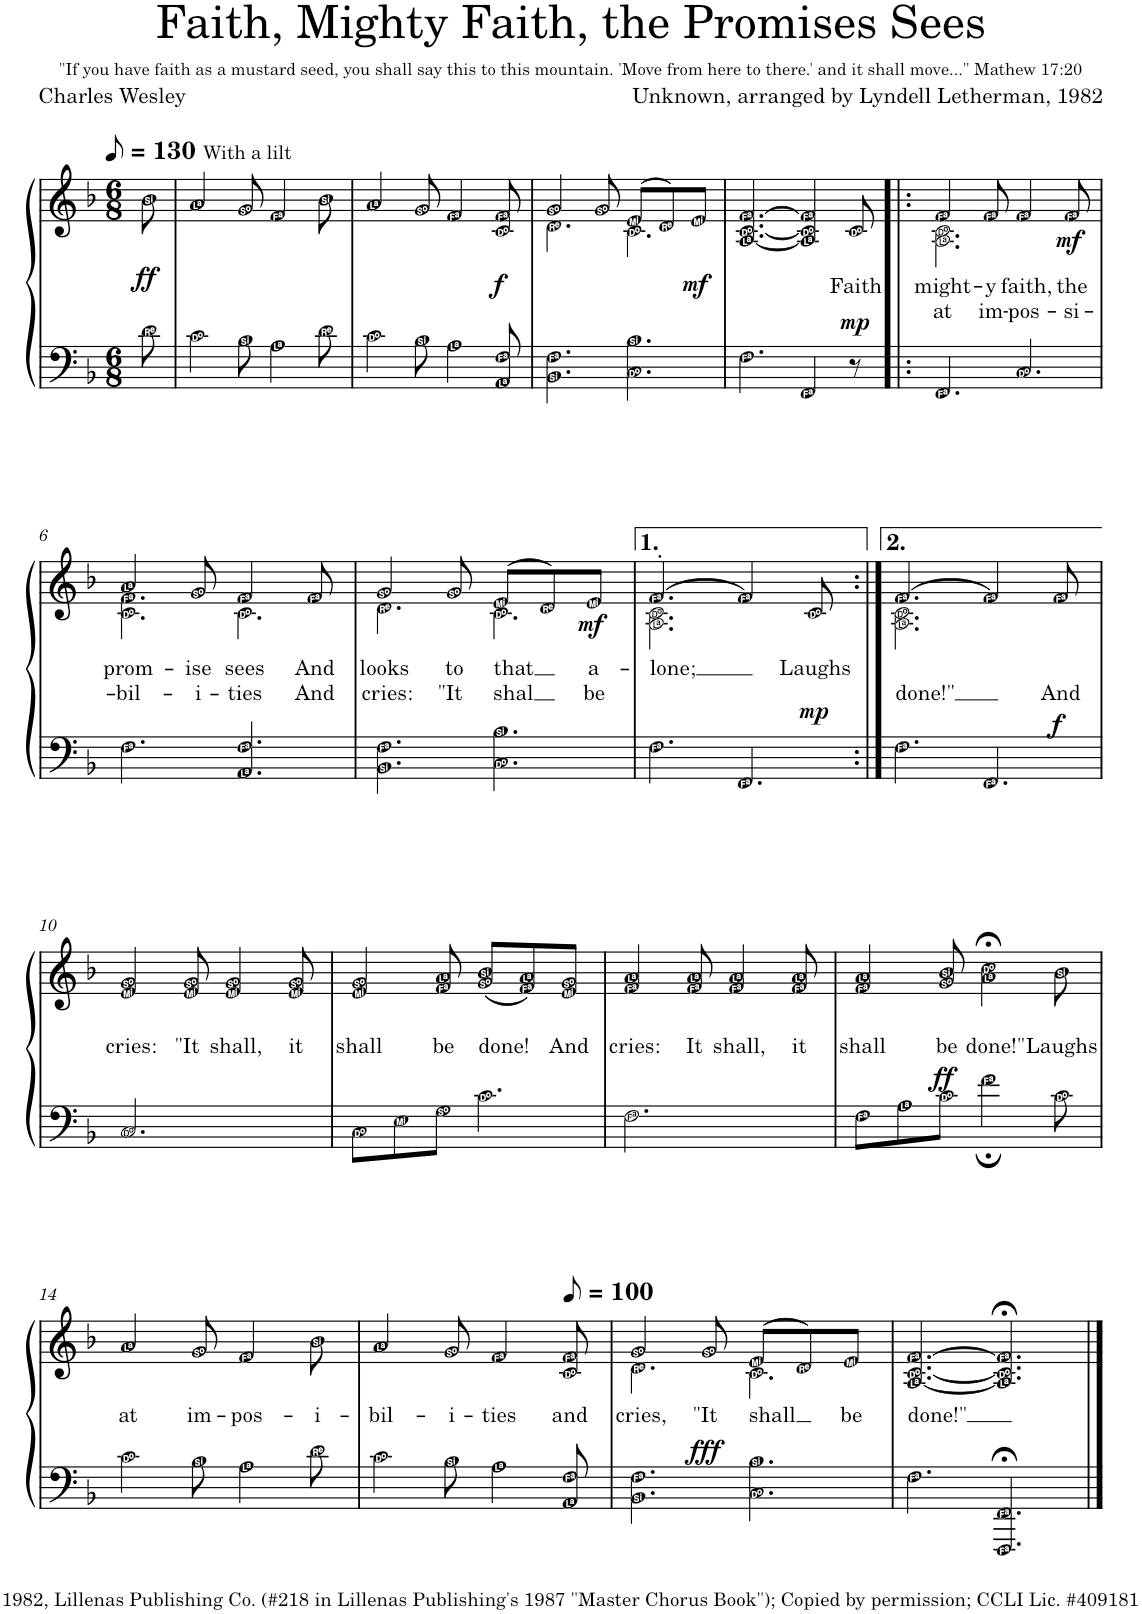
**kern	**kern	**text	**text	**dynam
*part1	*part1	*part1	*part1	*part1
*staff2	*staff1	*staff1	*staff1	*staff1/2
*I"Piano	*	*	*	*
*I'Pno.	*	*	*	*
*clefF4	*clefG2	*	*	*
*k[b-]	*k[b-]	*	*	*
*M6/8	*M6/8	*	*	*
*MM65	*MM65	*	*	*
=	=	=	=	=
!	!LO:TX:a:t=With a lilt	!	!	!
!	!	!	!	!LO:DY:b
8d\	8b-\	.	.	ff
=1	=1	=1	=1	=1
4c\	4a/	.	.	.
8B-\	8g/	.	.	.
4A\	4f/	.	.	.
8d\	8b-\	.	.	.
=2	=2	=2	=2	=2
4c\	4a/	.	.	.
8B-\	8g/	.	.	.
4A\	4f/	.	.	.
!	!	!	!	!LO:DY:b
8AA/ 8F/	8c/ 8f/	.	.	f
=3	=3	=3	=3	=3
*	*^	*	*	*
4.BB-\ 4.F\	4g/	4.d\	.	.	.
.	8g/	.	.	.	.
4.C\ 4.B-\	(8e/L	4.c\	.	.	.
.	8d/)	.	.	.	.
!	!	!	!	!	!LO:DY:b
.	8e/J	.	.	.	mf
*	*v	*v	*	*	*
=4	=4	=4	=4	=4
4.F\	[<4.A/ [<4.c/ [>4.f/	.	.	.
4FF/	4A/] 4c/] 4f/]	.	.	.
!	!	!LO:LY:b	!	!LO:DY:b
8r	8c/	Faith	.	mp
=5!|:	=5!|:	=5!|:	=5!|:	=5!|:
!	!	!LO:LY:b	!LO:LY:b	!
*	*^	*	*	*
4.FF/	4f/	2.A\ 2.c\	might-	at	.
!	!	!	!LO:LY:b	!LO:LY:b	!
.	8f/	.	-y	im-	.
!	!	!	!LO:LY:b	!LO:LY:b	!
4.C/	4f/	.	faith,	-pos-	.
!	!	!	!LO:LY:b	!LO:LY:b	!LO:DY:b
.	8f/	.	the	-si-	mf
!!LO:LB:g=z	!!
=6	=6	=6	=6	=6	=6
!	!	!	!LO:LY:b	!LO:LY:b	!
4.F\	4a/	4.c\ 4.f\	prom-	-bil-	.
!	!	!	!LO:LY:b	!LO:LY:b	!
.	8g/	.	-ise	-i-	.
!	!	!	!LO:LY:b	!LO:LY:b	!
4.AA/ 4.F/	4f/	4.c\	sees	-ties	.
!	!	!	!LO:LY:b	!LO:LY:b	!
.	8f/	.	And	And	.
=7	=7	=7	=7	=7	=7
!	!	!	!LO:LY:b	!LO:LY:b	!
4.BB-\ 4.F\	4g/	4.d\	looks	cries:	.
!	!	!	!LO:LY:b	!LO:LY:b	!
.	8g/	.	to	"It	.
!	!	!	!LO:LY:b	!LO:LY:b	!
4.C\ 4.B-\	(8e/L	4.c\	that	shal	.
.	8d/)	.	.	.	.
!	!	!	!LO:LY:b	!LO:LY:b	!LO:DY:b
.	8e/J	.	a-	be	mf
=8	=8	=8	=8	=8	=8
!	!	!	!LO:LY:b	!	!
4.F\	[>4.f'/	2.A\ 2.c\	-lone;	.	.
4.FF/	4f/]	.	.	.	.
!	!	!	!LO:LY:b	!	!LO:DY:b
.	8c/	.	Laughs	.	mp
=9:|!	=9:|!	=9:|!	=9:|!	=9:|!	=9:|!
!	!	!	!	!LO:LY:b	!
4.F\	[>4.f/	2.A\ 2.c\	.	done!"	.
4.FF/	4f/]	.	.	.	.
!	!	!	!	!LO:LY:b	!LO:DY:b
.	8f/	.	.	And	f
*	*v	*v	*	*	*
!!LO:LB:g=z
=10	=10	=10	=10	=10
!	!	!	!LO:LY:b	!
2.C/	4e/ 4g/	.	cries:	.
!	!	!	!LO:LY:b	!
.	8e/ 8g/	.	"It	.
!	!	!	!LO:LY:b	!
.	4e/ 4g/	.	shall,	.
!	!	!	!LO:LY:b	!
.	8e/ 8g/	.	it	.
=11	=11	=11	=11	=11
!	!	!	!LO:LY:b	!
8C\L	4e/ 4g/	.	shall	.
8E\	.	.	.	.
!	!	!	!LO:LY:b	!
8G\J	8f/ 8a/	.	be	.
!	!	!	!LO:LY:b	!
4.c\	(<8g/ 8b-/L	.	done!	.
.	8f/ 8a/)	.	.	.
!	!	!	!LO:LY:b	!
.	8e/ 8g/J	.	And	.
=12	=12	=12	=12	=12
!	!	!	!LO:LY:b	!
2.F\	4f/ 4a/	.	cries:	.
!	!	!	!LO:LY:b	!
.	8f/ 8a/	.	It	.
!	!	!	!LO:LY:b	!
.	4f/ 4a/	.	shall,	.
!	!	!	!LO:LY:b	!
.	8f/ 8a/	.	it	.
=13	=13	=13	=13	=13
!	!	!	!LO:LY:b	!
8F\L	4f/ 4a/	.	shall	.
8A\	.	.	.	.
!	!	!	!LO:LY:b	!LO:DY:b
8c\J	8g/ 8b-/	.	be	ff
!	!	!	!LO:LY:b	!
4f;\	4a\;< 4cc\;<	.	done!"	.
!	!	!	!LO:LY:b	!
8c\	8b-\	.	Laughs	.
!!LO:LB:g=z
=14	=14	=14	=14	=14
!	!	!	!LO:LY:b	!
4c\	4a/	.	at	.
!	!	!	!LO:LY:b	!
8B-\	8g/	.	im-	.
!	!	!	!LO:LY:b	!
4A\	4f/	.	-pos-	.
!	!	!	!LO:LY:b	!
8d\	8b-\	.	-i-	.
=15	=15	=15	=15	=15
!	!	!	!LO:LY:b	!
4c\	4a/	.	-bil-	.
!	!	!	!LO:LY:b	!
8B-\	8g/	.	-i-	.
!	!	!	!LO:LY:b	!
4A\	4f/	.	-ties	.
*	*MM50	*	*	*
!	!	!	!LO:LY:b	!
8AA/ 8F/	8c/ 8f/	.	and	.
=16	=16	=16	=16	=16
!	!	!	!LO:LY:b	!
*	*^	*	*	*
4.BB-\ 4.F\	4g/	4.d\	.	cries,	.
!	!	!	!	!LO:LY:b	!LO:DY:b
.	8g/	.	.	"It	fff
!	!	!	!	!LO:LY:b	!
4.C\ 4.B-\	(8e/L	4.c\	.	shall	.
.	8d/)	.	.	.	.
!	!	!	!	!LO:LY:b	!
.	8e/J	.	.	be	.
*	*v	*v	*	*	*
=17	=17	=17	=17	=17
!	!	!	!LO:LY:b	!
4.F\	[<4.A/ [<4.c/ [>4.f/	.	done!"	.
4.FFF/;< 4.FF/;<	4.A/];< 4.c/];< 4.f/];<	.	.	.
==	==	==	==	==
*-	*-	*-	*-	*-
